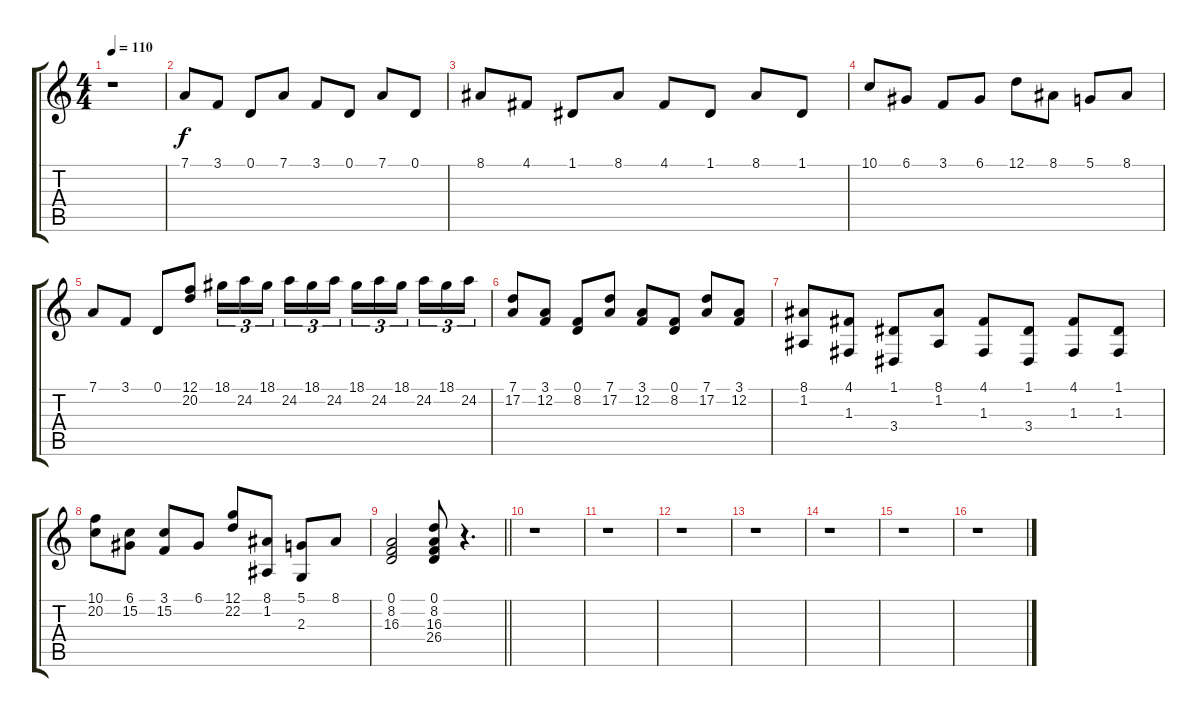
\track "" {instrument acousticgrandpiano}
\staff {score tabs}
\tuning (D4 A3 F3 C3 G2 D2) {hide}
\ts (4 4)
\tempo 110
\clef g2
\ks c
r.1{dy f} |
7.1.8 3.1.8 0.1.8 7.1.8 3.1.8 0.1.8 7.1.8 0.1.8 |
8.1.8 4.1.8 1.1.8 8.1.8 4.1.8 1.1.8 8.1.8 1.1.8 |
10.1.8 6.1.8 3.1.8 6.1.8 12.1.8 8.1.8 5.1.8 8.1.8 |
7.1.8 3.1.8 0.1.8 (12.1 20.2).8 18.1.16{tu (3 2)} 24.2.16{tu (3 2)} 18.1.16{tu (3 2) beam splitsecondary} 24.2.16{tu (3 2)} 18.1.16{tu (3 2)} 24.2.16{tu (3 2)} 18.1.16{tu (3 2)} 24.2.16{tu (3 2)} 18.1.16{tu (3 2) beam splitsecondary} 24.2.16{tu (3 2)} 18.1.16{tu (3 2)} 24.2.16{tu (3 2)} |
(7.1 17.2).8 (3.1 12.2).8 (0.1 8.2).8 (7.1 17.2).8 (3.1 12.2).8 (0.1 8.2).8 (7.1 17.2).8 (3.1 12.2).8 |
(8.1 1.2).8 (4.1 1.3).8 (1.1 3.4).8 (8.1 1.2).8 (4.1 1.3).8 (1.1 3.4).8 (4.1 1.3).8 (1.1 1.3).8 |
(10.1 20.2).8 (6.1 15.2).8 (3.1 15.2).8 6.1.8 (12.1 22.2).8 (8.1 1.2).8 (5.1 2.3).8 8.1.8 |
\barLineRight lightlight
(0.1 8.2 16.3).2 (0.1 8.2 16.3 26.4).8 r.4{d} |
r.1 |
r.1 |
r.1 |
r.1 |
r.1 |
r.1 |
r.1
